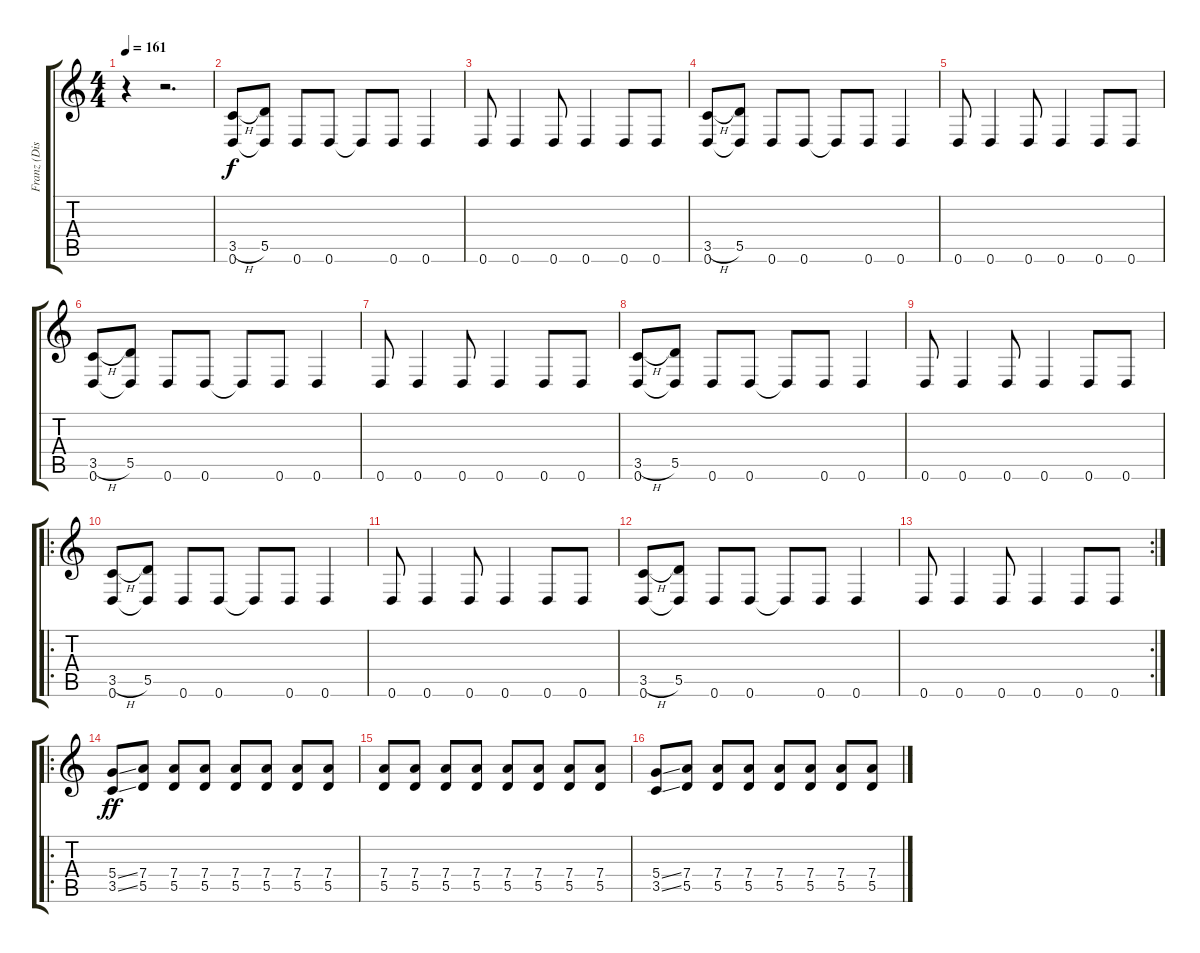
\track ("Franz (Distortion Guitar)" "Franz (Dis") {instrument overdrivenguitar}
\staff {score tabs}
\tuning (E4 B3 G3 D3 A2 D2) {hide}
\ts (4 4)
\tempo 161
\clef g2
\ks c
r.4{dy f} r.2{d} |
(3.5{h} 0.6).8 (5.5 0.6{t}).8 0.6.8 0.6.8 0.6{t}.8 0.6.8 0.6.4 |
0.6.8 0.6.4 0.6.8 0.6.4 0.6.8 0.6.8 |
(3.5{h} 0.6).8 (5.5 0.6{t}).8 0.6.8 0.6.8 0.6{t}.8 0.6.8 0.6.4 |
0.6.8 0.6.4 0.6.8 0.6.4 0.6.8 0.6.8 |
(3.5{h} 0.6).8 (5.5 0.6{t}).8 0.6.8 0.6.8 0.6{t}.8 0.6.8 0.6.4 |
0.6.8 0.6.4 0.6.8 0.6.4 0.6.8 0.6.8 |
(3.5{h} 0.6).8 (5.5 0.6{t}).8 0.6.8 0.6.8 0.6{t}.8 0.6.8 0.6.4 |
0.6.8 0.6.4 0.6.8 0.6.4 0.6.8 0.6.8 |
\ro
(3.5{h} 0.6).8 (5.5 0.6{t}).8 0.6.8 0.6.8 0.6{t}.8 0.6.8 0.6.4 |
0.6.8 0.6.4 0.6.8 0.6.4 0.6.8 0.6.8 |
(3.5{h} 0.6).8 (5.5 0.6{t}).8 0.6.8 0.6.8 0.6{t}.8 0.6.8 0.6.4 |
\rc 2
0.6.8 0.6.4 0.6.8 0.6.4 0.6.8 0.6.8 |
\ro
(5.4{ss} 3.5{ss}).8{dy ff} (7.4 5.5).8 (7.4 5.5).8 (7.4 5.5).8 (7.4 5.5).8 (7.4 5.5).8 (7.4 5.5).8 (7.4 5.5).8 |
(7.4 5.5).8 (7.4 5.5).8 (7.4 5.5).8 (7.4 5.5).8 (7.4 5.5).8 (7.4 5.5).8 (7.4 5.5).8 (7.4 5.5).8 |
(5.4{ss} 3.5{ss}).8 (7.4 5.5).8 (7.4 5.5).8 (7.4 5.5).8 (7.4 5.5).8 (7.4 5.5).8 (7.4 5.5).8 (7.4 5.5).8
